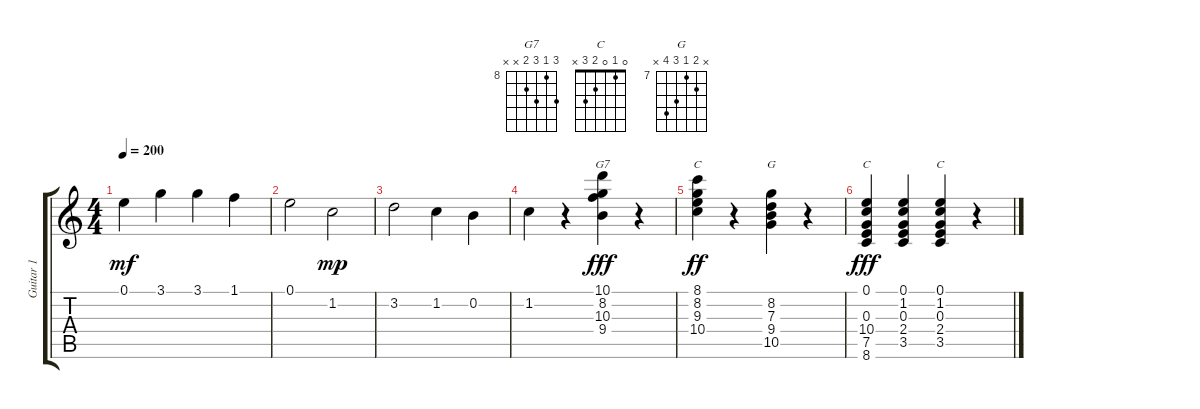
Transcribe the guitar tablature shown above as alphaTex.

\track ("Guitar 1" "Guitar 1") {instrument acousticguitarnylon}
\staff {score tabs}
\tuning (E4 B3 G3 D3 A2 E2) {hide}
\chord ("G7" 10 8 10 9 x x) {firstfret 8}
\chord ("C" 8 8 9 10 x x) {firstfret 8}
\chord ("G" x 8 7 9 10 x) {firstfret 7}
\chord ("C" 0 x 0 10 7 8) {firstfret 7}
\chord ("C" 0 1 0 2 3 x)
\ts (4 4)
\tempo 200
\clef g2
\ks c
0.1.4{dy mf} 3.1.4 3.1.4 1.1.4 |
0.1.2 1.2.2{dy mp} |
3.2.2 1.2.4 0.2.4 |
1.2.4 r.4 (10.1 8.2 10.3 9.4).4{ch "G7" dy fff} r.4 |
(8.1 8.2 9.3 10.4).4{ch "C" dy ff} r.4 (8.2 7.3 9.4 10.5).4{ch "G"} r.4 |
(0.1 0.3 10.4 7.5 8.6).4{ch "C" dy fff} (0.1 1.2 0.3 2.4 3.5).4 (0.1 1.2 0.3 2.4 3.5).4{ch "C"} r.4
